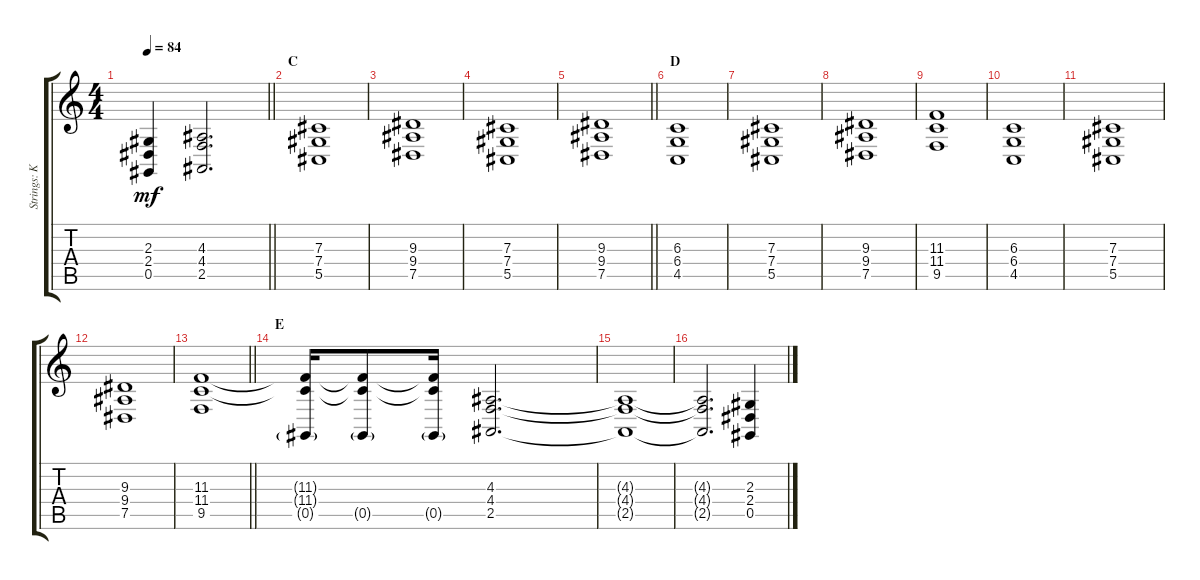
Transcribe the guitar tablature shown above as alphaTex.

\track ("Strings: Kai" "Strings: K") {instrument synthstrings1}
\staff {score tabs}
\tuning (Eb4 Bb3 Gb3 Db3 Ab2 Eb2) {hide}
\ts (4 4)
\tempo 84
\clef g2
\barLineRight lightlight
\ks c
(2.3{t} 2.4{t} 0.5{t}).4{dy mf} (4.3 4.4 2.5).2{d} |
\section ("" "C")
(7.3 7.4 5.5).1 |
(9.3 9.4 7.5).1 |
(7.3 7.4 5.5).1 |
\barLineRight lightlight
(9.3 9.4 7.5).1 |
\section ("" "D")
(6.3 6.4 4.5).1 |
(7.3 7.4 5.5).1 |
(9.3 9.4 7.5).1 |
(11.3 11.4 9.5).1 |
(6.3 6.4 4.5).1 |
(7.3 7.4 5.5).1 |
(9.3 9.4 7.5).1 |
\barLineRight lightlight
(11.3 11.4 9.5).1 |
\section ("" "E")
(11.3{t} 11.4{t} 0.5{g}).16 (11.3{t} 11.4{t} 0.5{g}).8 (11.3{t} 11.4{t} 0.5{g}).16 (4.3 4.4 2.5).2{d} |
(4.3{t} 4.4{t} 2.5{t}).1 |
(4.3{t} 4.4{t} 2.5{t}).2{d} (2.3 2.4 0.5).4
